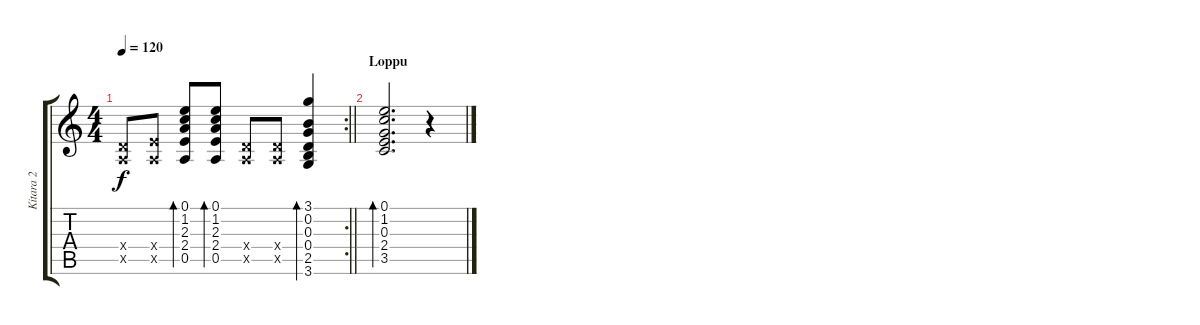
\track ("Kitara 2" "Kitara 2") {instrument acousticguitarsteel}
\staff {score tabs}
\tuning (E4 B3 G3 D3 A2 E2) {hide}
\rc 2
\ts (4 4)
\tempo 120
\clef g2
\barLineRight lightlight
\ks c
(0.4{x} 0.5{x}).8{dy f} (2.4{x} 0.5{x}).8 (0.1 1.2 2.3 2.4 0.5).8{bd 60} (0.1 1.2 2.3 2.4 0.5).8{bd 60} (0.4{x} 0.5{x}).8 (0.4{x} 0.5{x}).8 (3.1 0.2 0.3 0.4 2.5 3.6).4{bd 60} |
\section ("" "Loppu")
(0.1 1.2 0.3 2.4 3.5).2{d bd 60} r.4
